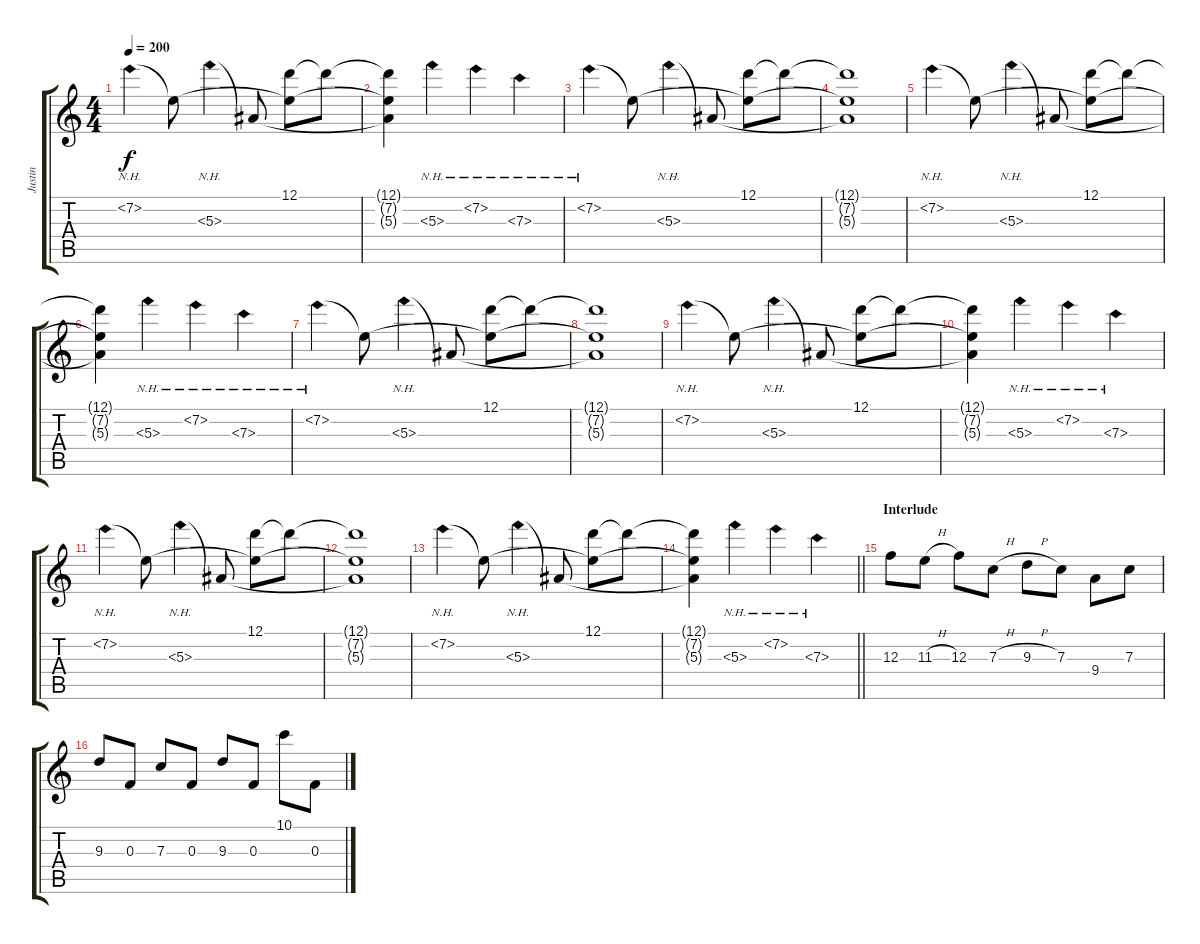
\track ("Justin" "Justin") {instrument distortionguitar}
\staff {score tabs}
\tuning (D4 A3 F3 C3 G2 C2) {hide}
\ts (4 4)
\tempo 200
\clef g2
\ks c
7.2{nh}.4{dy f} 7.2{t}.8 5.3{nh}.4 5.3{t}.8 (12.1 7.2{t}).8 12.1{t}.8 |
(12.1{t} 7.2{t} 5.3{t}).4 5.3{nh}.4 7.2{nh}.4 7.3{nh}.4 |
7.2{nh}.4 7.2{t}.8 5.3{nh}.4 5.3{t}.8 (12.1 7.2{t}).8 12.1{t}.8 |
(12.1{t} 7.2{t} 5.3{t}).1 |
7.2{nh}.4 7.2{t}.8 5.3{nh}.4 5.3{t}.8 (12.1 7.2{t}).8 12.1{t}.8 |
(12.1{t} 7.2{t} 5.3{t}).4 5.3{nh}.4 7.2{nh}.4 7.3{nh}.4 |
7.2{nh}.4 7.2{t}.8 5.3{nh}.4 5.3{t}.8 (12.1 7.2{t}).8 12.1{t}.8 |
(12.1{t} 7.2{t} 5.3{t}).1 |
7.2{nh}.4 7.2{t}.8 5.3{nh}.4 5.3{t}.8 (12.1 7.2{t}).8 12.1{t}.8 |
(12.1{t} 7.2{t} 5.3{t}).4 5.3{nh}.4 7.2{nh}.4 7.3{nh}.4 |
7.2{nh}.4 7.2{t}.8 5.3{nh}.4 5.3{t}.8 (12.1 7.2{t}).8 12.1{t}.8 |
(12.1{t} 7.2{t} 5.3{t}).1 |
7.2{nh}.4 7.2{t}.8 5.3{nh}.4 5.3{t}.8 (12.1 7.2{t}).8 12.1{t}.8 |
\barLineRight lightlight
(12.1{t} 7.2{t} 5.3{t}).4 5.3{nh}.4 7.2{nh}.4 7.3{nh}.4 |
\section ("" "Interlude")
12.3.8{instrument distortionguitar} 11.3{h}.8 12.3.8 7.3{h}.8 9.3{h}.8 7.3.8 9.4.8 7.3.8 |
9.3.8 0.3.8 7.3.8 0.3.8 9.3.8 0.3.8 10.1.8 0.3.8
